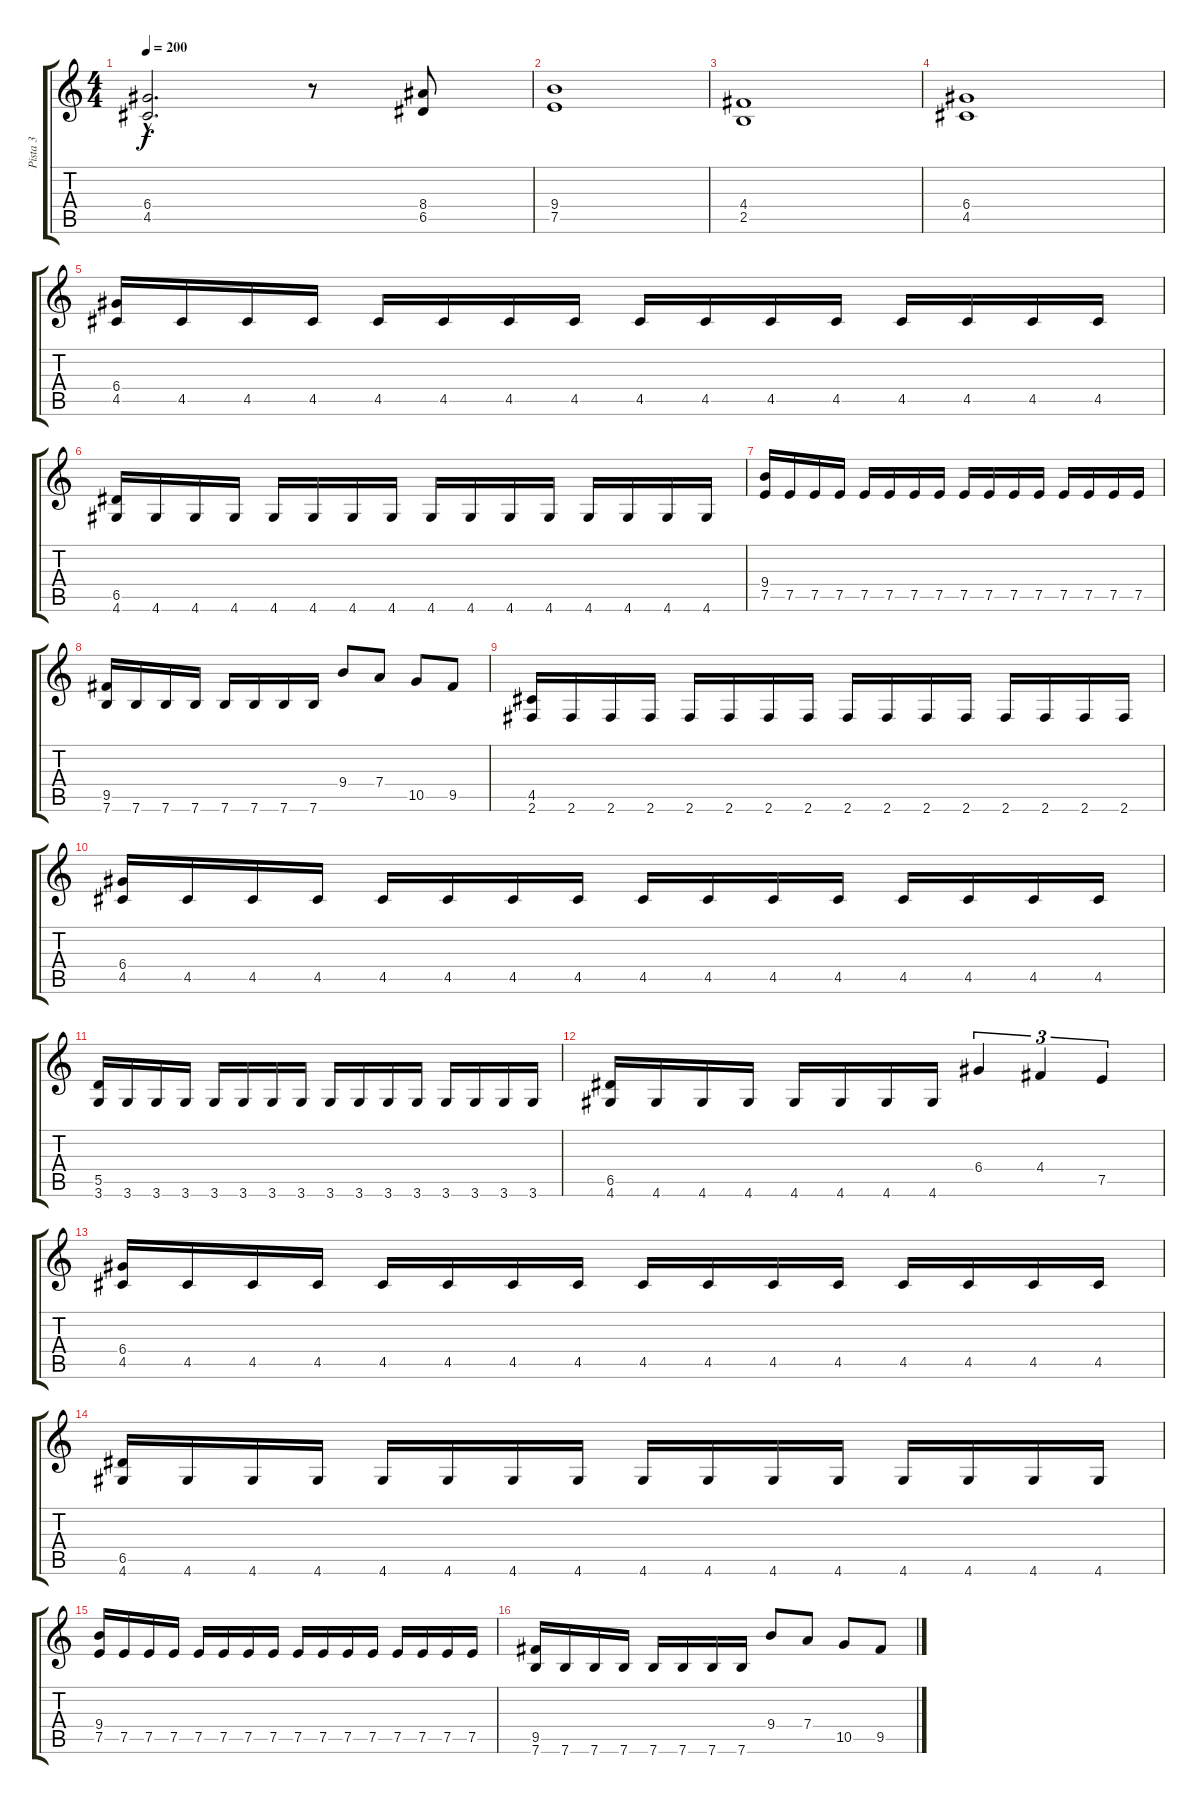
\track ("Pista 3" "Pista 3") {instrument distortionguitar}
\staff {score tabs}
\tuning (E4 B3 G3 D3 A2 E2) {hide}
\ts (4 4)
\tempo 200
\clef g2
\ks c
(6.4{hac} 4.5{hac}).2{d dy f} r.8 (8.4 6.5).8 |
(9.4 7.5).1 |
(4.4 2.5).1 |
(6.4 4.5).1 |
(6.4 4.5).16 4.5.16 4.5.16 4.5.16 4.5.16 4.5.16 4.5.16 4.5.16 4.5.16 4.5.16 4.5.16 4.5.16 4.5.16 4.5.16 4.5.16 4.5.16 |
(6.5 4.6).16 4.6.16 4.6.16 4.6.16 4.6.16 4.6.16 4.6.16 4.6.16 4.6.16 4.6.16 4.6.16 4.6.16 4.6.16 4.6.16 4.6.16 4.6.16 |
(9.4 7.5).16 7.5.16 7.5.16 7.5.16 7.5.16 7.5.16 7.5.16 7.5.16 7.5.16 7.5.16 7.5.16 7.5.16 7.5.16 7.5.16 7.5.16 7.5.16 |
(9.5 7.6).16 7.6.16 7.6.16 7.6.16 7.6.16 7.6.16 7.6.16 7.6.16 9.4.8 7.4.8 10.5.8 9.5.8 |
(4.5 2.6).16 2.6.16 2.6.16 2.6.16 2.6.16 2.6.16 2.6.16 2.6.16 2.6.16 2.6.16 2.6.16 2.6.16 2.6.16 2.6.16 2.6.16 2.6.16 |
(6.4 4.5).16 4.5.16 4.5.16 4.5.16 4.5.16 4.5.16 4.5.16 4.5.16 4.5.16 4.5.16 4.5.16 4.5.16 4.5.16 4.5.16 4.5.16 4.5.16 |
(5.5 3.6).16 3.6.16 3.6.16 3.6.16 3.6.16 3.6.16 3.6.16 3.6.16 3.6.16 3.6.16 3.6.16 3.6.16 3.6.16 3.6.16 3.6.16 3.6.16 |
(6.5 4.6).16 4.6.16 4.6.16 4.6.16 4.6.16 4.6.16 4.6.16 4.6.16 6.4.4{tu (3 2)} 4.4.4{tu (3 2)} 7.5.4{tu (3 2)} |
(6.4 4.5).16 4.5.16 4.5.16 4.5.16 4.5.16 4.5.16 4.5.16 4.5.16 4.5.16 4.5.16 4.5.16 4.5.16 4.5.16 4.5.16 4.5.16 4.5.16 |
(6.5 4.6).16 4.6.16 4.6.16 4.6.16 4.6.16 4.6.16 4.6.16 4.6.16 4.6.16 4.6.16 4.6.16 4.6.16 4.6.16 4.6.16 4.6.16 4.6.16 |
(9.4 7.5).16 7.5.16 7.5.16 7.5.16 7.5.16 7.5.16 7.5.16 7.5.16 7.5.16 7.5.16 7.5.16 7.5.16 7.5.16 7.5.16 7.5.16 7.5.16 |
(9.5 7.6).16 7.6.16 7.6.16 7.6.16 7.6.16 7.6.16 7.6.16 7.6.16 9.4.8 7.4.8 10.5.8 9.5.8
